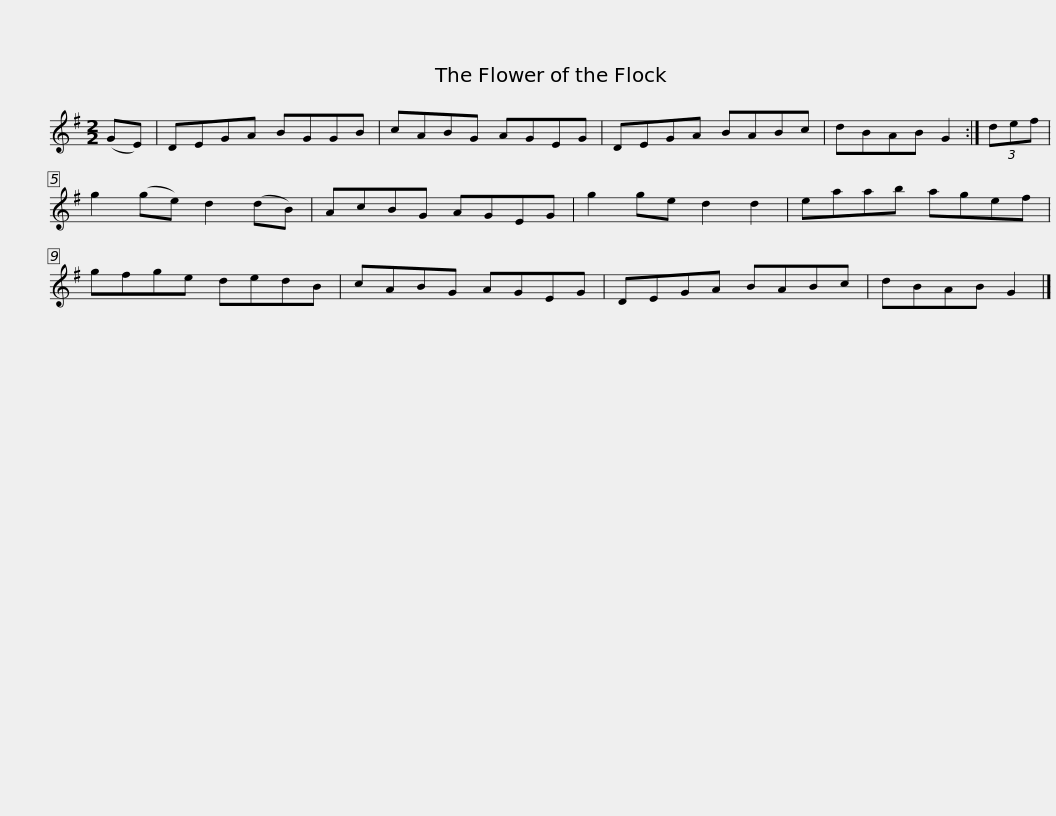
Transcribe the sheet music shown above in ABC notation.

X:1
L:1/8
M:2/2
I:linebreak $
K:G
V:1 treble
V:1
 (GE) | DEGA BGGB | cABG AGEG | DEGA BABc | dBAB G2 :| %5
 (3def | g2 (ge) d2 (dB) |$ AcBG AGEG | g2 ge d2 d2 | eaab agef | %10
 gfge dedB | cABG AGEG | DEGA BABc |$ dBAB G2 |] %14
